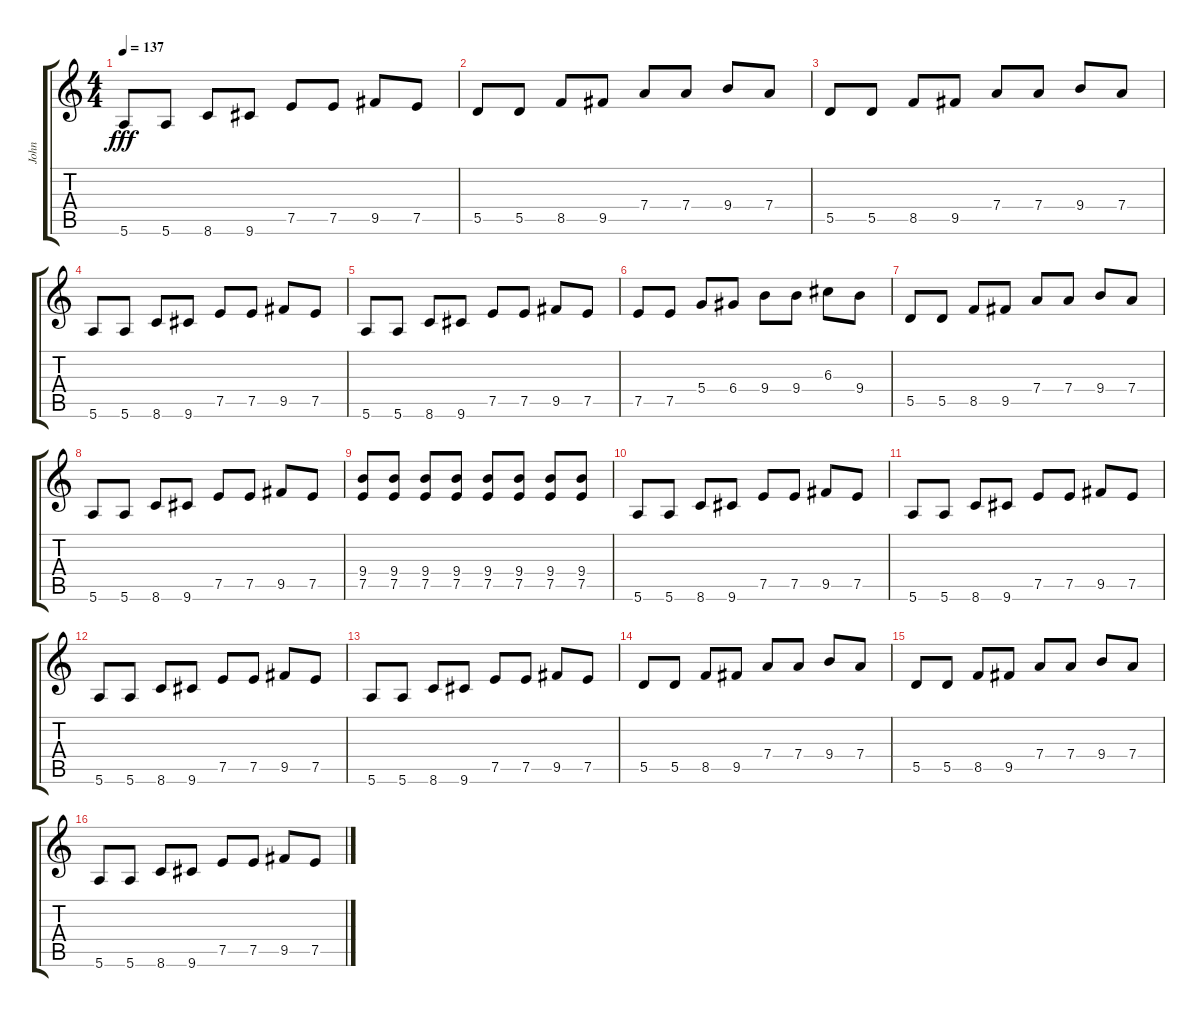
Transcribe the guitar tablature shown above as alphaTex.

\track ("John" "John") {instrument acousticguitarsteel}
\staff {score tabs}
\tuning (E4 B3 G3 D3 A2 E2) {hide}
\ts (4 4)
\tempo 137
\clef g2
\ks c
5.6.8{dy fff} 5.6.8 8.6.8 9.6.8 7.5.8 7.5.8 9.5.8 7.5.8 |
5.5.8 5.5.8 8.5.8 9.5.8 7.4.8 7.4.8 9.4.8 7.4.8 |
5.5.8 5.5.8 8.5.8 9.5.8 7.4.8 7.4.8 9.4.8 7.4.8 |
5.6.8 5.6.8 8.6.8 9.6.8 7.5.8 7.5.8 9.5.8 7.5.8 |
5.6.8 5.6.8 8.6.8 9.6.8 7.5.8 7.5.8 9.5.8 7.5.8 |
7.5.8 7.5.8 5.4.8 6.4.8 9.4.8 9.4.8 6.3.8 9.4.8 |
5.5.8 5.5.8 8.5.8 9.5.8 7.4.8 7.4.8 9.4.8 7.4.8 |
5.6.8 5.6.8 8.6.8 9.6.8 7.5.8 7.5.8 9.5.8 7.5.8 |
(9.4 7.5).8 (9.4 7.5).8 (9.4 7.5).8 (9.4 7.5).8 (9.4 7.5).8 (9.4 7.5).8 (9.4 7.5).8 (9.4 7.5).8 |
5.6.8 5.6.8 8.6.8 9.6.8 7.5.8 7.5.8 9.5.8 7.5.8 |
5.6.8 5.6.8 8.6.8 9.6.8 7.5.8 7.5.8 9.5.8 7.5.8 |
5.6.8 5.6.8 8.6.8 9.6.8 7.5.8 7.5.8 9.5.8 7.5.8 |
5.6.8 5.6.8 8.6.8 9.6.8 7.5.8 7.5.8 9.5.8 7.5.8 |
5.5.8 5.5.8 8.5.8 9.5.8 7.4.8 7.4.8 9.4.8 7.4.8 |
5.5.8 5.5.8 8.5.8 9.5.8 7.4.8 7.4.8 9.4.8 7.4.8 |
5.6.8 5.6.8 8.6.8 9.6.8 7.5.8 7.5.8 9.5.8 7.5.8
